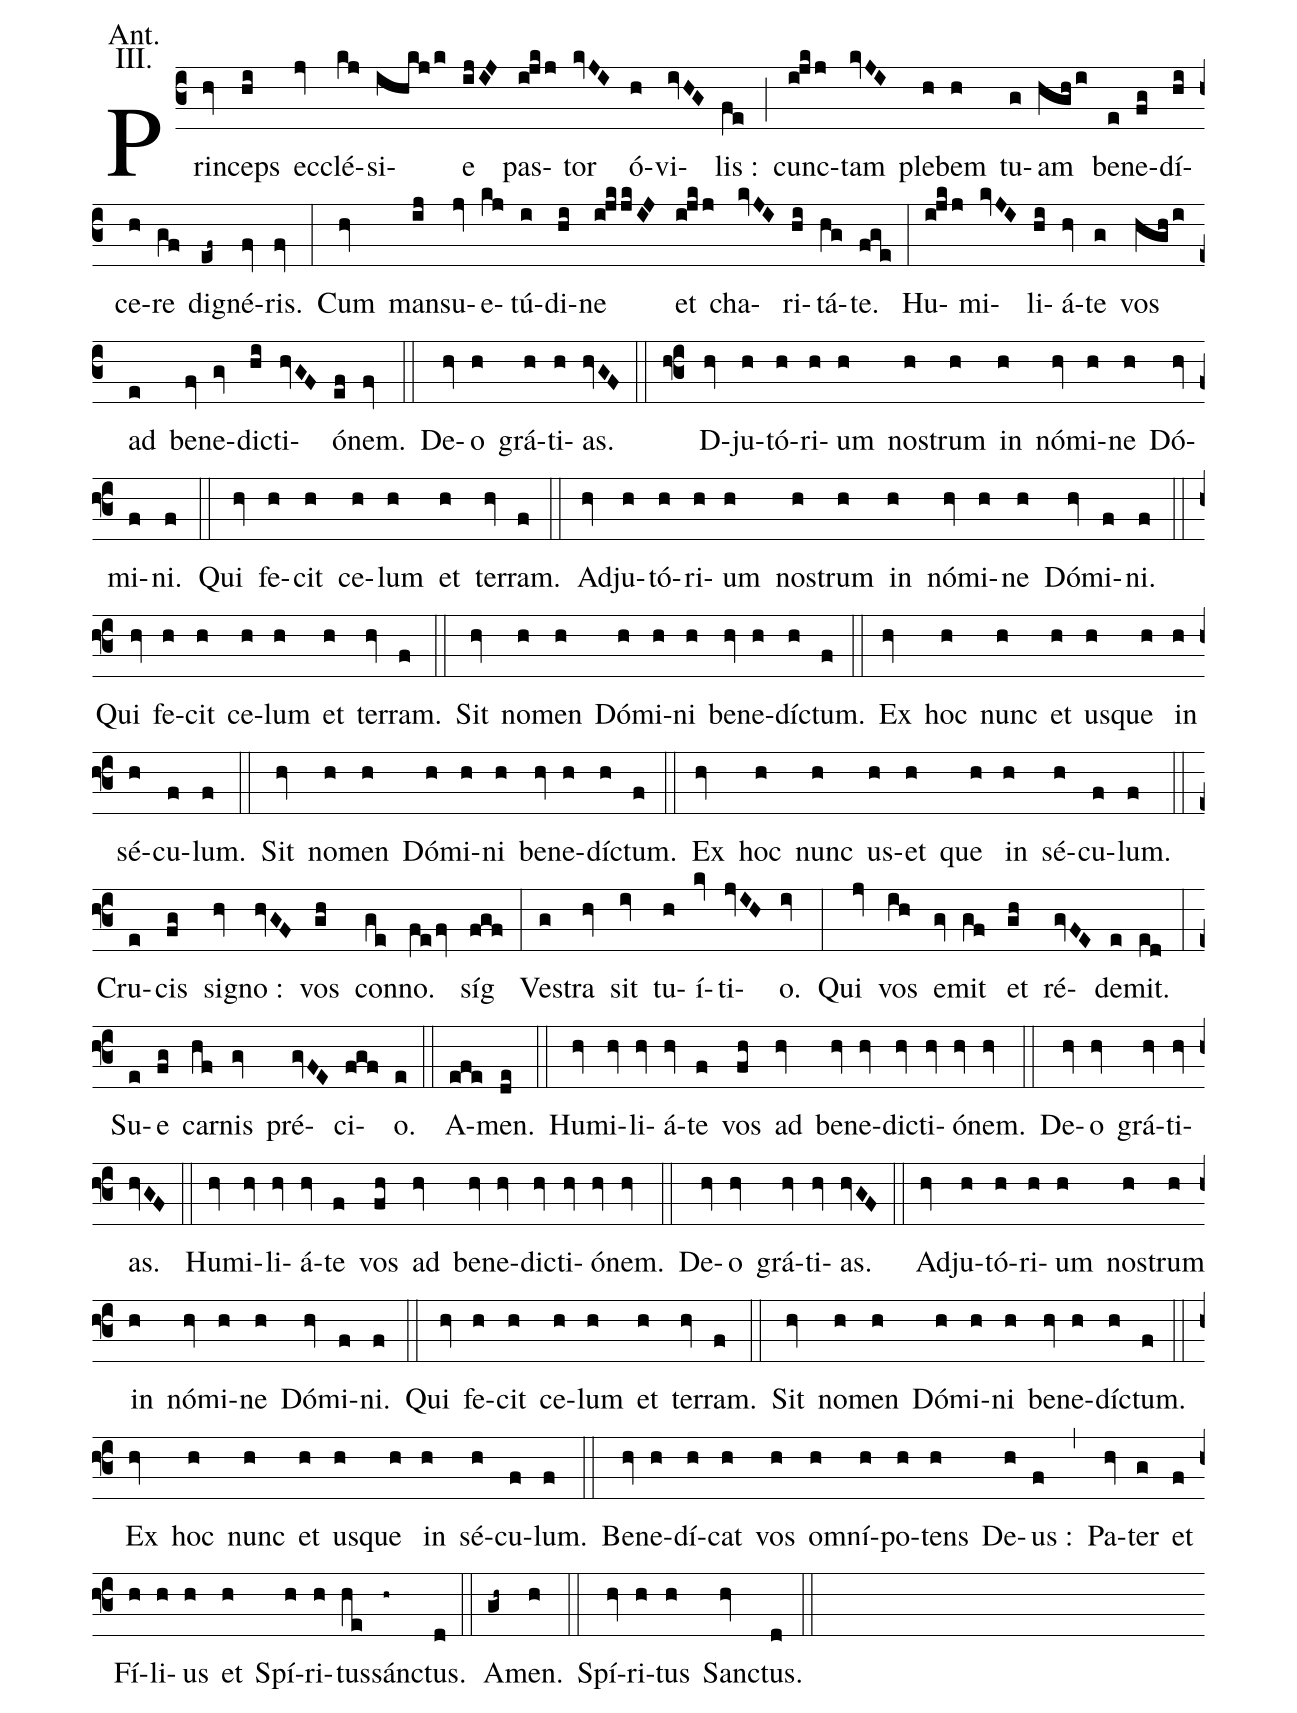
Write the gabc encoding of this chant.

annotation: Ant.;
annotation: III.;
%%
(c3) Prin(hv)ceps(hi) ec(jv)clé(kj)si(ihkjk)e(ijIJ) pas(ijkj)tor(kvJI) ó(h)vi(ivHG)lis :(fe) (;)
cunc(ijkj)tam(kvJI) ple(h)bem(h) tu(g)am(hghi) be(e)ne(fg)dí(hi)ce(h)re(gf) dig(ef~)né(fv)ris.(fv) (:)
Cum(hv) man(ij)su(jv)e(kj)tú(i)di(hi)ne(ijkjkIJ) et(ijkj) cha(kvJI)ri(hi)tá(hg)te.(fge) (:)
Hu(ijkj)mi(kvJI)li(hi)á(hv)te(g) vos(hghi) ad(e) be(fv)ne(gv)dic(hi)ti(hvGF)ó(ef)nem.(fv) (::)
De(hv)o(h) grá(h)ti(h)as.(hvGF) (::)
(f3)
D(hv)ju(h)tó(h)ri(h)um(h) nos(h)trum(h) in(h) nó(hv)mi(h)ne(h) Dó(hv)mi(f)ni.(f) (::)
Qui(hv) fe(h)cit(h) ce(h)lum(h) et(h) ter(hv)ram.(f) (::)
Ad(hv)ju(h)tó(h)ri(h)um(h) nos(h)trum(h) in(h) nó(hv)mi(h)ne(h) Dó(hv)mi(f)ni.(f) (::)
Qui(hv) fe(h)cit(h) ce(h)lum(h) et(h) ter(hv)ram.(f) (::)
Sit(hv) no(h)men(h) Dó(h)mi(h)ni(h) be(hv)ne(h)díc(h)tum.(f) (::)
Ex(hv) hoc(h) nunc(h) et(h) us(h)que(h) in(h) sé(h)cu(f)lum.(f) (::)
Sit(hv) no(h)men(h) Dó(h)mi(h)ni(h) be(hv)ne(h)díc(h)tum.(f) (::)
Ex(hv) hoc(h) nunc(h) us(h)et(h) que(h) in(h) sé(h)cu(f)lum.(f) (::)
Cru(e)cis(fg) sig(hv)no :(hvGF) vos(gh) con(ge)no.(fefv) síg(fgf) (:)
Ves(g)tra(hv) sit(iv) tu(h)í(kv)ti(jvIH)o.(iv) (:)
Qui(jv) vos(ih) e(gv)mit(gf) et(gh) ré(gvFE)de(e)mit.(ed) (:)
Su(e)e(fg) car(hf)nis(gv) pré(gvFE)ci(fgf)o.(e) (::)
A(efe)men.(de) (::)
Hu(hv)mi(hv)li(hv)á(hv)te(f) vos(fh) ad(hv) be(hv)ne(hv)dic(hv)ti(hv)ó(hv)nem.(hv) (::)
De(hv)o(hv) grá(hv)ti(hv)as.(hvGF) (::)
Hu(hv)mi(hv)li(hv)á(hv)te(f) vos(fh) ad(hv) be(hv)ne(hv)dic(hv)ti(hv)ó(hv)nem.(hv) (::)
De(hv)o(hv) grá(hv)ti(hv)as.(hvGF) (::)
Ad(hv)ju(h)tó(h)ri(h)um(h) nos(h)trum(h) in(h) nó(hv)mi(h)ne(h) Dó(hv)mi(f)ni.(f) (::)
Qui(hv) fe(h)cit(h) ce(h)lum(h) et(h) ter(hv)ram.(f) (::)
Sit(hv) no(h)men(h) Dó(h)mi(h)ni(h) be(hv)ne(h)díc(h)tum.(f) (::)
Ex(hv) hoc(h) nunc(h) et(h) us(h)que(h) in(h) sé(h)cu(f)lum.(f) (::)
Be(hv)ne(h)dí(h)cat(h) vos(h) om(h)ní(h)po(h)tens(h) De(h)us :(f) (,)
Pa(hv)ter(g) et(f) Fí(h)li(h)us(h) et(h) Spí(h)ri(h)tus(he)sánc(h~)tus.(d) (::)
A(gh~)men.(h) (::)
Spí(hv)ri(h)tus(h) Sanc(hv)tus.(d) (::)
